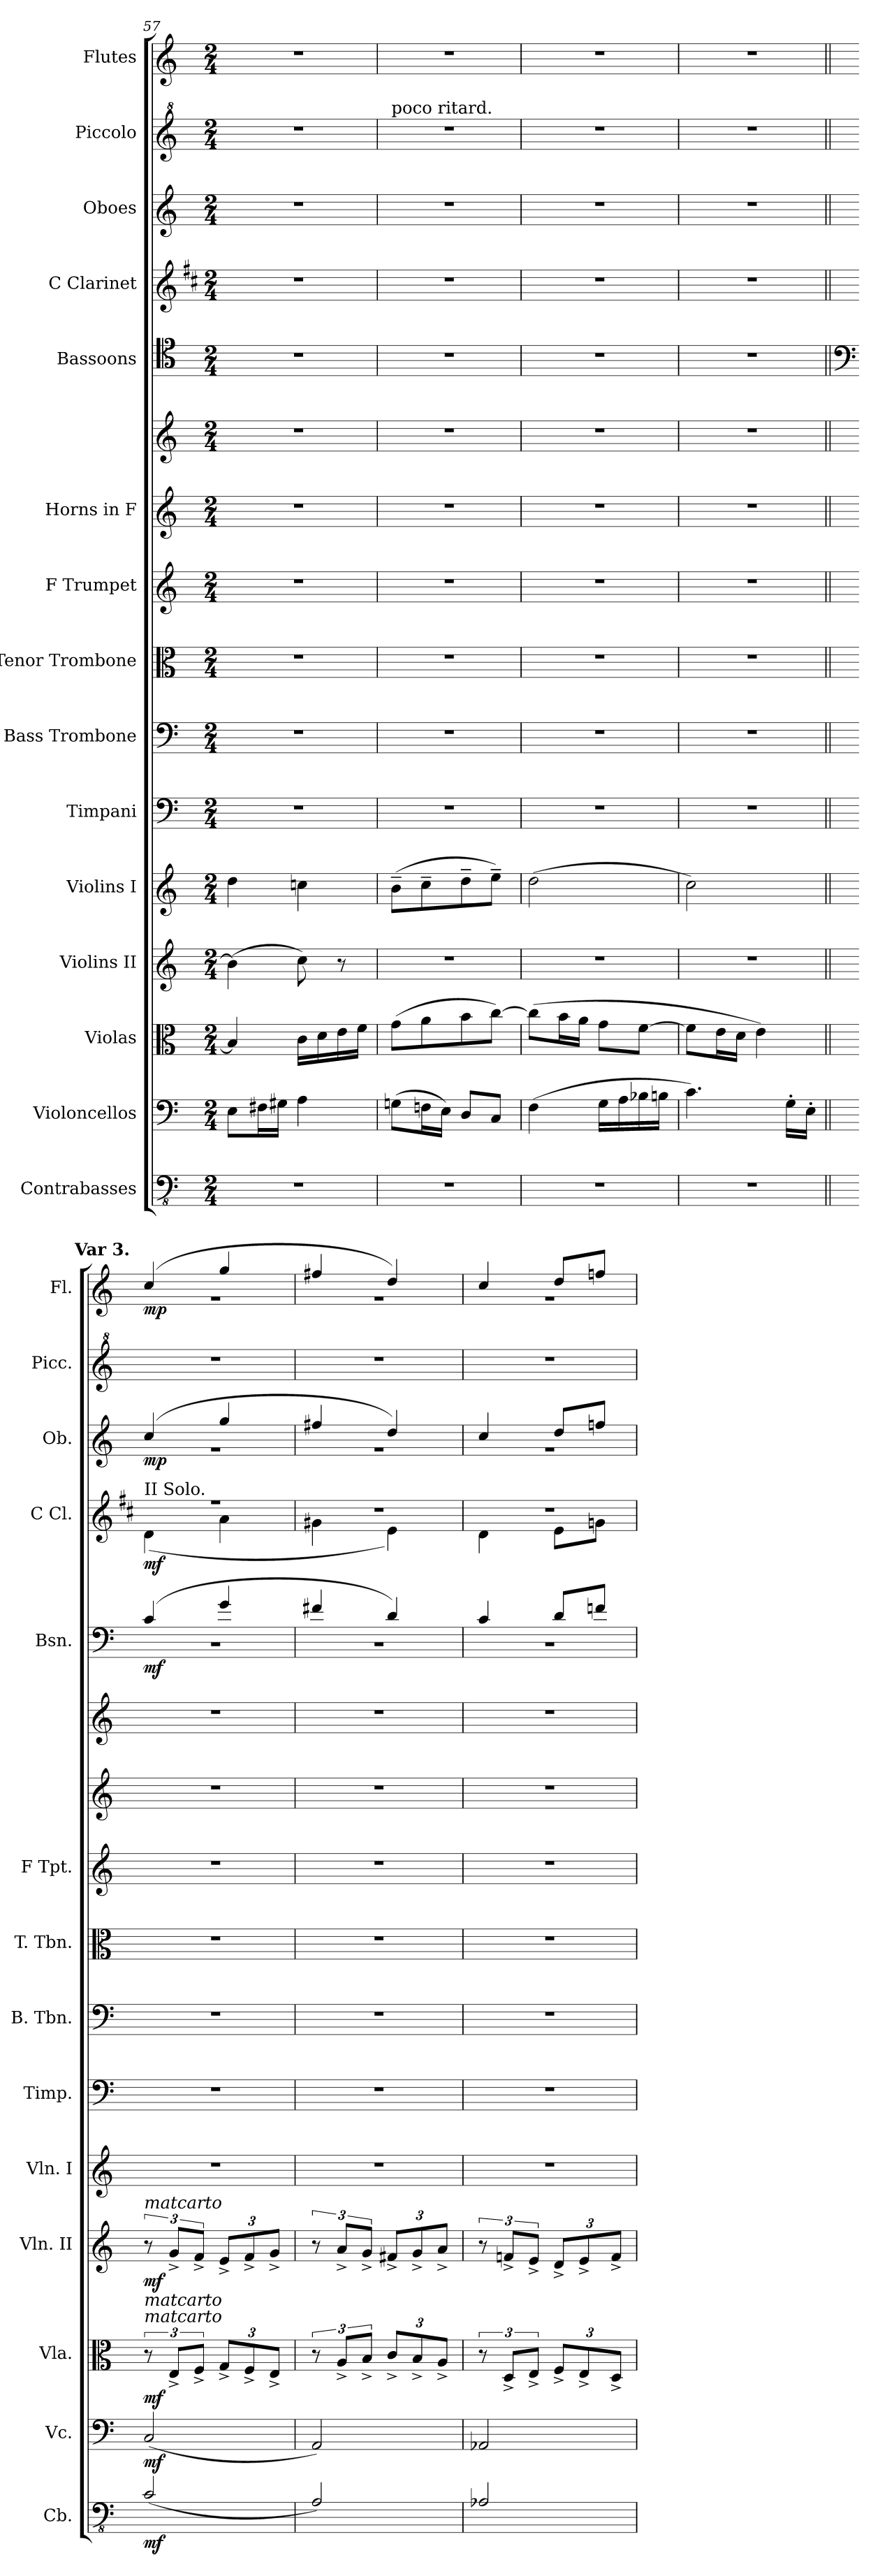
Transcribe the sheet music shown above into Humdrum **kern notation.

**kern	**dynam	**kern	**dynam	**kern	**dynam	**kern	**dynam	**kern	**kern	**kern	**kern	**kern	**kern	**kern	**kern	**dynam	**kern	**dynam	**kern	**dynam	**kern	**kern	**dynam
*part15	*part15	*part14	*part14	*part13	*part13	*part12	*part12	*part11	*part10	*part9	*part8	*part7	*part6	*part6	*part5	*part5	*part4	*part4	*part3	*part3	*part2	*part1	*part1
*staff16	*staff16	*staff15	*staff15	*staff14	*staff14	*staff13	*staff13	*staff12	*staff11	*staff10	*staff9	*staff8	*staff7	*staff6	*staff5	*staff5	*staff4	*staff4	*staff3	*staff3	*staff2	*staff1	*staff1
*I"Contrabasses	*	*I"Violoncellos	*	*I"Violas	*	*I"Violins II	*	*I"Violins I	*I"Timpani	*I"Bass Trombone	*I"Tenor Trombone	*I"F Trumpet	*I"Horns in F	*	*I"Bassoons	*	*I"C Clarinet	*	*I"Oboes	*	*I"Piccolo	*I"Flutes	*
*I'Cb.	*	*I'Vc.	*	*I'Vla.	*	*I'Vln. II	*	*I'Vln. I	*I'Timp.	*I'B. Tbn.	*I'T. Tbn.	*I'F Tpt.	*	*	*I'Bsn.	*	*I'C Cl.	*	*I'Ob.	*	*I'Picc.	*I'Fl.	*
*clefFv4	*	*clefF4	*	*clefC3	*	*clefG2	*	*clefG2	*clefF4	*clefF4	*clefC3	*clefG2	*clefG2	*clefG2	*clefC4	*	*clefG2	*	*clefG2	*	*clefG^2	*clefG2	*
*ITrd7c12	*	*	*	*	*	*	*	*	*	*	*	*ITrd-3c-5	*ITrd4c7	*ITrd4c7	*	*	*ITrd1c2	*	*	*	*ITrd-7c-12	*	*
*k[]	*	*k[]	*	*k[]	*	*k[]	*	*k[]	*k[]	*k[]	*k[]	*k[b-]	*k[b-]	*k[b-]	*k[]	*	*k[]	*	*k[]	*	*k[]	*k[]	*
*M2/4	*	*M2/4	*	*M2/4	*	*M2/4	*	*M2/4	*M2/4	*M2/4	*M2/4	*M2/4	*M2/4	*M2/4	*M2/4	*	*M2/4	*	*M2/4	*	*M2/4	*M2/4	*
=57	=57	=57	=57	=57	=57	=57	=57	=57	=57	=57	=57	=57	=57	=57	=57	=57	=57	=57	=57	=57	=57	=57	=57
2r	.	8E\L	.	4B/]	.	(>4b\]	.	4dd\	2r	2r	2r	2r	2r	2r	2r	.	2r	.	2r	.	2r	2r	.
.	.	16F#X\L	.	.	.	.	.	.	.	.	.	.	.	.	.	.	.	.	.	.	.	.	.
.	.	16G#X\JJ	.	.	.	.	.	.	.	.	.	.	.	.	.	.	.	.	.	.	.	.	.
.	.	4A\	.	16c\LL	.	8cc\)	.	4ccn\	.	.	.	.	.	.	.	.	.	.	.	.	.	.	.
.	.	.	.	16d\	.	.	.	.	.	.	.	.	.	.	.	.	.	.	.	.	.	.	.
.	.	.	.	16e\	.	8r	.	.	.	.	.	.	.	.	.	.	.	.	.	.	.	.	.
.	.	.	.	16f\JJ	.	.	.	.	.	.	.	.	.	.	.	.	.	.	.	.	.	.	.
=58	=58	=58	=58	=58	=58	=58	=58	=58	=58	=58	=58	=58	=58	=58	=58	=58	=58	=58	=58	=58	=58	=58	=58
*	*	*	*	*	*	*	*	*	*	*	*	*	*	*	*	*	*	*	*	*	*	*MM82	*
!	!	!	!	!	!	!	!	!	!	!	!	!	!	!	!	!	!	!	!	!	!LO:TX:a:t=poco ritard.	!	!
2r	.	(>8Gn\L	.	(>8g\L	.	2r	.	(>8b~\L	2r	2r	2r	2r	2r	2r	2r	.	2r	.	2r	.	2r	2r	.
.	.	16Fn\L	.	8a\	.	.	.	8cc~\	.	.	.	.	.	.	.	.	.	.	.	.	.	.	.
.	.	16E\JJ)	.	.	.	.	.	.	.	.	.	.	.	.	.	.	.	.	.	.	.	.	.
.	.	8D/L	.	8b\	.	.	.	8dd~\	.	.	.	.	.	.	.	.	.	.	.	.	.	.	.
.	.	8C/J	.	[8cc\J)	.	.	.	8ee~\J)	.	.	.	.	.	.	.	.	.	.	.	.	.	.	.
=59	=59	=59	=59	=59	=59	=59	=59	=59	=59	=59	=59	=59	=59	=59	=59	=59	=59	=59	=59	=59	=59	=59	=59
*	*	*	*	*	*	*	*	*	*	*	*	*	*	*	*	*	*	*	*	*	*	*MM79	*
2r	.	(>4F\	.	(>8cc\L]	.	2r	.	(>2dd\	2r	2r	2r	2r	2r	2r	2r	.	2r	.	2r	.	2r	2r	.
.	.	.	.	16b\L	.	.	.	.	.	.	.	.	.	.	.	.	.	.	.	.	.	.	.
.	.	.	.	16a\JJ	.	.	.	.	.	.	.	.	.	.	.	.	.	.	.	.	.	.	.
.	.	16G\LL	.	8g\L	.	.	.	.	.	.	.	.	.	.	.	.	.	.	.	.	.	.	.
.	.	16A\	.	.	.	.	.	.	.	.	.	.	.	.	.	.	.	.	.	.	.	.	.
.	.	16B-X\	.	[8f\J	.	.	.	.	.	.	.	.	.	.	.	.	.	.	.	.	.	.	.
.	.	16Bn\JJ	.	.	.	.	.	.	.	.	.	.	.	.	.	.	.	.	.	.	.	.	.
=60	=60	=60	=60	=60	=60	=60	=60	=60	=60	=60	=60	=60	=60	=60	=60	=60	=60	=60	=60	=60	=60	=60	=60
*	*	*	*	*	*	*	*	*	*	*	*	*	*	*	*	*	*	*	*	*	*	*MM76	*
2r	.	4.c\)	.	8f\L]	.	2r	.	2cc\)	2r	2r	2r	2r	2r	2r	2r	.	2r	.	2r	.	2r	2r	.
.	.	.	.	16e\L	.	.	.	.	.	.	.	.	.	.	.	.	.	.	.	.	.	.	.
.	.	.	.	16d\JJ	.	.	.	.	.	.	.	.	.	.	.	.	.	.	.	.	.	.	.
.	.	.	.	4e\)	.	.	.	.	.	.	.	.	.	.	.	.	.	.	.	.	.	.	.
.	.	16G'\LL	.	.	.	.	.	.	.	.	.	.	.	.	.	.	.	.	.	.	.	.	.
.	.	16E'\JJ	.	.	.	.	.	.	.	.	.	.	.	.	.	.	.	.	.	.	.	.	.
!!LO:REH:place=s1:a:B:enc=none:fs=14:t=Var 3.
=61||	=61||	=61||	=61||	=61||	=61||	=61||	=61||	=61||	=61||	=61||	=61||	=61||	=61||	=61||	=61||	=61||	=61||	=61||	=61||	=61||	=61||	=61||	=61||
*	*	*	*	*	*	*	*	*	*	*	*	*	*	*	*clefF4	*	*	*	*	*	*	*	*
*	*	*	*	*	*	*	*	*	*	*	*	*	*	*	*^	*	*^	*	*^	*	*	*^	*
!	!	!	!	!	!	!	!	!	!	!	!	!	!	!	!	!	!	!LO:TX:a:t=II Solo.	!	!	!	!	!	!	!	!	!
!	!	!	!	!	!	!LO:TX:a:i:t=matcarto	!	!	!	!	!	!	!	!	!	!	!	!	!	!	!	!	!	!	!	!	!
!	!	!	!	!LO:TX:a:i:t=matcarto	!	!	!	!	!	!	!	!	!	!	!	!	!	!	!	!	!	!	!	!	!	!	!
!	!	!	!	!LO:TX:a:i:t=matcarto	!	!	!	!	!	!	!	!	!	!	!	!	!	!	!	!	!	!	!	!	!	!	!
!	!LO:DY:b	!	!LO:DY:b	!	!LO:DY:b	!	!LO:DY:b	!	!	!	!	!	!	!	!	!	!LO:DY:b	!	!	!LO:DY:b	!	!	!LO:DY:b	!	!	!	!LO:DY:b
(<2CC/	mf	(<2C/	mf	12r	mf	12r	mf	2r	2r	2r	2r	2r	2r	2r	(>4c/	2r	mf	2r	(<4c\	mf	(>4cc/	2r	mp	2r	(>4cc/	2r	mp
.	.	.	.	12E^/L	.	12g^/L	.	.	.	.	.	.	.	.	.	.	.	.	.	.	.	.	.	.	.	.	.
.	.	.	.	12F^/J	.	12f^/J	.	.	.	.	.	.	.	.	.	.	.	.	.	.	.	.	.	.	.	.	.
*	*	*	*	*Xbrackettup	*	*Xbrackettup	*	*	*	*	*	*	*	*	*	*	*	*	*	*	*	*	*	*	*	*	*
.	.	.	.	12G^/L	.	12e^/L	.	.	.	.	.	.	.	.	4g/	.	.	.	4g\	.	4gg/	.	.	.	4gg/	.	.
.	.	.	.	12F^/	.	12f^/	.	.	.	.	.	.	.	.	.	.	.	.	.	.	.	.	.	.	.	.	.
.	.	.	.	12E^/J	.	12g^/J	.	.	.	.	.	.	.	.	.	.	.	.	.	.	.	.	.	.	.	.	.
=62	=62	=62	=62	=62	=62	=62	=62	=62	=62	=62	=62	=62	=62	=62	=62	=62	=62	=62	=62	=62	=62	=62	=62	=62	=62	=62	=62
*	*	*	*	*brackettup	*	*brackettup	*	*	*	*	*	*	*	*	*	*	*	*	*	*	*	*	*	*	*	*	*
2AAA/)	.	2AA/)	.	12r	.	12r	.	2r	2r	2r	2r	2r	2r	2r	4f#X/	2r	.	2r	4f#X\	.	4ff#X/	2r	.	2r	4ff#X/	2r	.
.	.	.	.	12A^/L	.	12a^/L	.	.	.	.	.	.	.	.	.	.	.	.	.	.	.	.	.	.	.	.	.
.	.	.	.	12B^/J	.	12g^/J	.	.	.	.	.	.	.	.	.	.	.	.	.	.	.	.	.	.	.	.	.
*	*	*	*	*Xbrackettup	*	*Xbrackettup	*	*	*	*	*	*	*	*	*	*	*	*	*	*	*	*	*	*	*	*	*
.	.	.	.	12c^/L	.	12f#X^/L	.	.	.	.	.	.	.	.	4d/)	.	.	.	4d\)	.	4dd/)	.	.	.	4dd/)	.	.
.	.	.	.	12B^/	.	12g^/	.	.	.	.	.	.	.	.	.	.	.	.	.	.	.	.	.	.	.	.	.
.	.	.	.	12A^/J	.	12a^/J	.	.	.	.	.	.	.	.	.	.	.	.	.	.	.	.	.	.	.	.	.
!!LO:PB:g=z	!!
=63	=63	=63	=63	=63	=63	=63	=63	=63	=63	=63	=63	=63	=63	=63	=63	=63	=63	=63	=63	=63	=63	=63	=63	=63	=63	=63	=63
*	*	*	*	*brackettup	*	*brackettup	*	*	*	*	*	*	*	*	*	*	*	*	*	*	*	*	*	*	*	*	*
2AAA-X/	.	2AA-X/	.	12r	.	12r	.	2r	2r	2r	2r	2r	2r	2r	4c/	2r	.	2r	4c\	.	4cc/	2r	.	2r	4cc/	2r	.
.	.	.	.	12D^/L	.	12fn^/L	.	.	.	.	.	.	.	.	.	.	.	.	.	.	.	.	.	.	.	.	.
.	.	.	.	12E^/J	.	12e^/J	.	.	.	.	.	.	.	.	.	.	.	.	.	.	.	.	.	.	.	.	.
*	*	*	*	*Xbrackettup	*	*Xbrackettup	*	*	*	*	*	*	*	*	*	*	*	*	*	*	*	*	*	*	*	*	*
.	.	.	.	12F^/L	.	12d^/L	.	.	.	.	.	.	.	.	8d/L	.	.	.	8d\L	.	8dd/L	.	.	.	8dd/L	.	.
.	.	.	.	12E^/	.	12e^/	.	.	.	.	.	.	.	.	.	.	.	.	.	.	.	.	.	.	.	.	.
.	.	.	.	.	.	.	.	.	.	.	.	.	.	.	8fn/J	.	.	.	8fn\J	.	8ffn/J	.	.	.	8ffn/J	.	.
.	.	.	.	12D^/J	.	12f^/J	.	.	.	.	.	.	.	.	.	.	.	.	.	.	.	.	.	.	.	.	.
*	*	*	*	*	*	*	*	*	*	*	*	*	*	*	*v	*v	*	*	*	*	*v	*v	*	*	*v	*v	*
*	*	*	*	*	*	*	*	*	*	*	*	*	*	*	*	*	*v	*v	*	*	*	*	*	*
=	=	=	=	=	=	=	=	=	=	=	=	=	=	=	=	=	=	=	=	=	=	=	=
*-	*-	*-	*-	*-	*-	*-	*-	*-	*-	*-	*-	*-	*-	*-	*-	*-	*-	*-	*-	*-	*-	*-	*-
